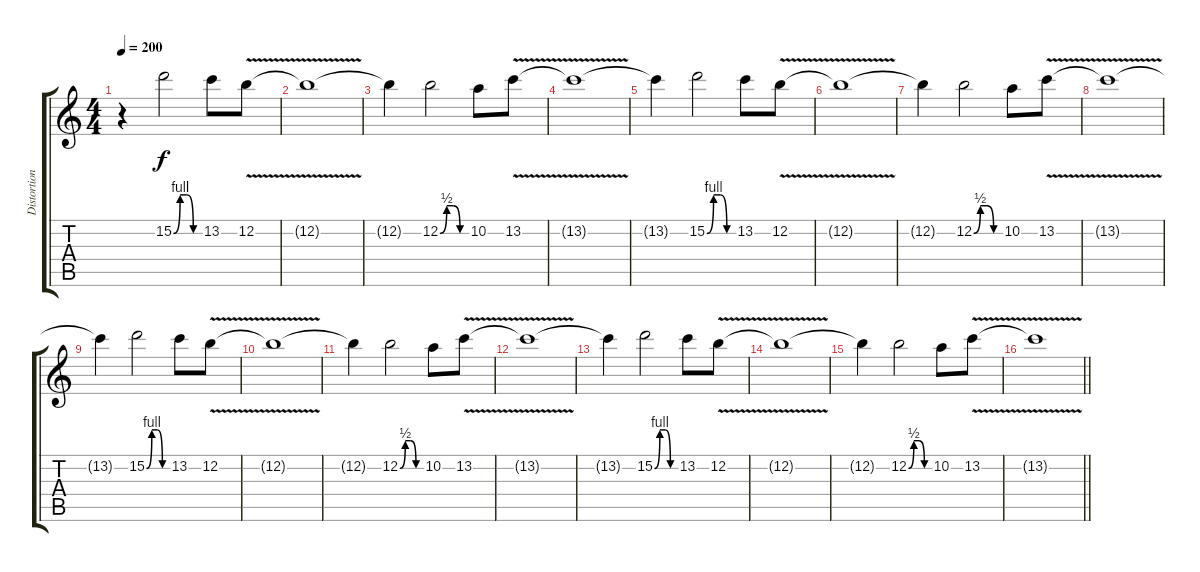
\track ("Distortion guitar 3" "Distortion") {instrument distortionguitar}
\staff {score tabs}
\tuning (E4 B3 G3 D3 A2 E2) {hide}
\ts (4 4)
\tempo 200
\clef g2
\ks c
r.4{dy f} 15.2{be (custom 0 0 15 4 30 4 45 0 60 0)}.2 13.2.8 12.2{v}.8 |
12.2{t}.1 |
12.2{t}.4 12.2{be (custom 0 0 15 2 30 2 45 0 60 0)}.2 10.2.8 13.2{v}.8 |
13.2{t}.1 |
13.2{t}.4 15.2{be (custom 0 0 15 4 30 4 45 0 60 0)}.2 13.2.8 12.2{v}.8 |
12.2{t}.1 |
12.2{t}.4 12.2{be (custom 0 0 15 2 30 2 45 0 60 0)}.2 10.2.8 13.2{v}.8 |
13.2{t}.1 |
13.2{t}.4 15.2{be (custom 0 0 15 4 30 4 45 0 60 0)}.2 13.2.8 12.2{v}.8 |
12.2{t}.1 |
12.2{t}.4 12.2{be (custom 0 0 15 2 30 2 45 0 60 0)}.2 10.2.8 13.2{v}.8 |
13.2{t}.1 |
13.2{t}.4 15.2{be (custom 0 0 15 4 30 4 45 0 60 0)}.2 13.2.8 12.2{v}.8 |
12.2{t}.1 |
12.2{t}.4 12.2{be (custom 0 0 15 2 30 2 45 0 60 0)}.2 10.2.8 13.2{v}.8 |
\barLineRight lightlight
13.2{t}.1
